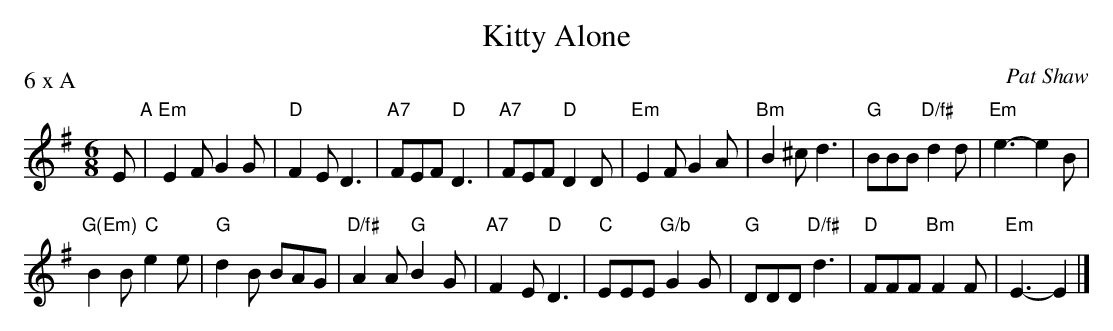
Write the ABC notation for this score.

X:1
T: Kitty Alone
C: Pat Shaw
P: 6 x A
M: 6/8
L: 1/8
K: Em
E "A"|\
"Em"E2F G2G | "D"F2E D3 | "A7"FEF "D"D3 | "A7"FEF "D"D2D |\
"Em"E2F G2A | "Bm"B2^c d3 | "G"BBB "D/f#"d2d | "Em"e3- e2B |
"G(Em)"B2B "C"e2e | "G"d2B BAG | "D/f#"A2A "G"B2G | "A7"F2E "D"D3 |\
"C"EEE "G/b"G2G | "G"DDD "D/f#"d3 | "D"FFF "Bm"F2F | "Em"E3- E2 |]
